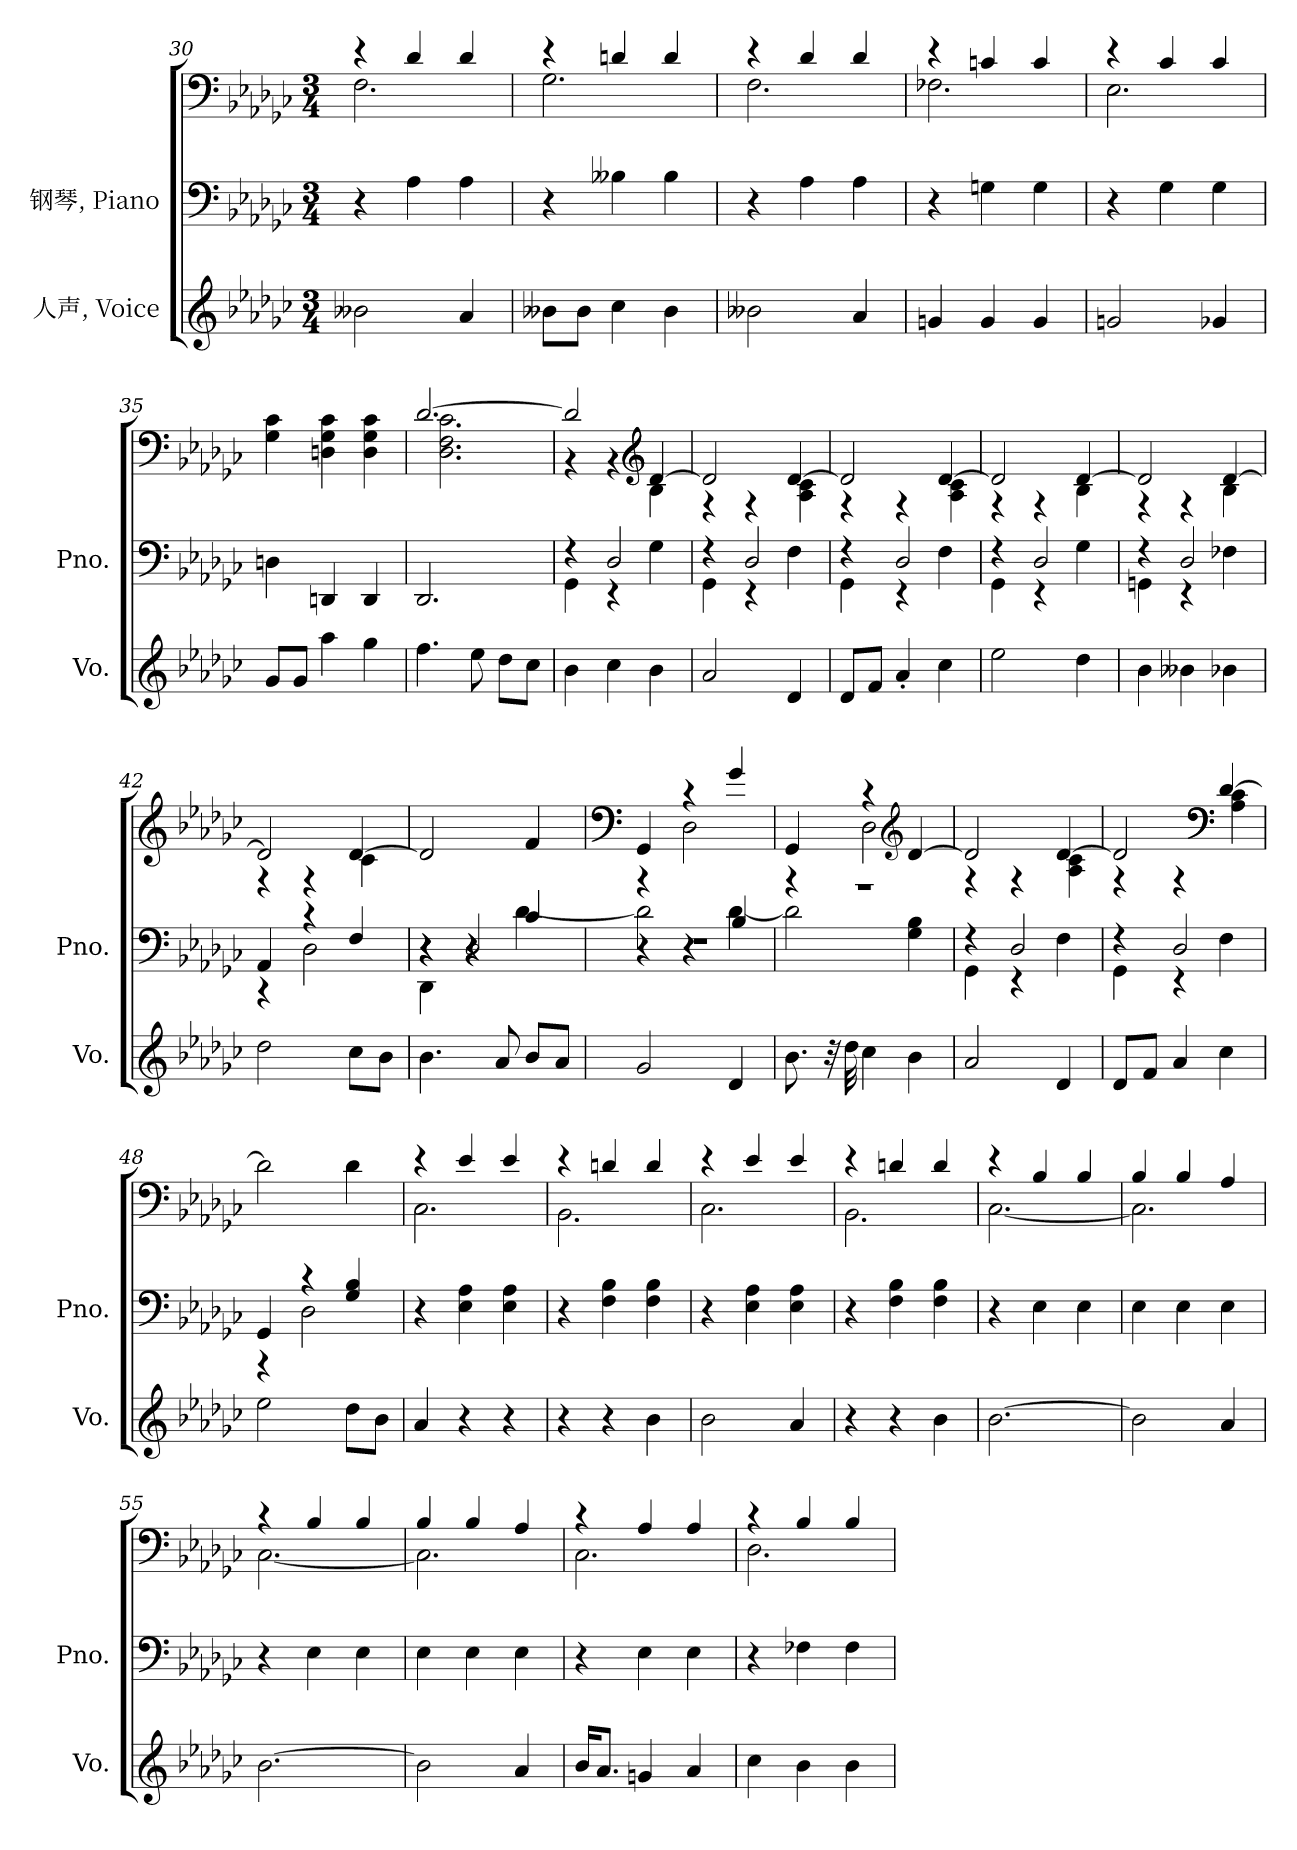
**kern	**kern	**kern
*part2	*part1	*part1
*staff3	*staff2	*staff1
*I"人声, Voice	*I"钢琴, Piano	*
*I'Vo.	*I'Pno.	*
*clefG2	*clefF4	*clefF4
*k[b-e-a-d-g-c-]	*k[b-e-a-d-g-c-]	*k[b-e-a-d-g-c-]
*M3/4	*M3/4	*M3/4
=30	=30	=30
*	*	*^
2b--X\	4r	4r	2.F\
.	4A-\	4d-/	.
4a-/	4A-\	4d-/	.
=31	=31	=31	=31
8b--X\L	4r	4r	2.G-\
8b--\J	.	.	.
4cc-\	4B--X\	4dn/	.
4b--\	4B--\	4d/	.
!!LO:LB:g=z	!!
=32	=32	=32	=32
2b--X\	4r	4r	2.F\
.	4A-\	4d-/	.
4a-/	4A-\	4d-/	.
=33	=33	=33	=33
4gn/	4r	4r	2.F-X\
4g/	4Gn\	4cn/	.
4g/	4G\	4c/	.
=34	=34	=34	=34
2gn/	4r	4r	2.E-\
.	4G-\	4c-/	.
4g-X/	4G-\	4c-/	.
*	*	*v	*v
=35	=35	=35
8g-/L	4Dn\	4G-\ 4c-\
8g-/J	.	.
4aa-\	4DDn/	4Dn\ 4G-\ 4c-\
4gg-\	4DD/	4D\ 4G-\ 4c-\
=36	=36	=36
*	*	*^
4.ff\	2.DD-/	[2.d-/	2.D-\ 2.F\ 2.c-\
8ee-\	.	.	.
8dd-\L	.	.	.
8cc-\J	.	.	.
=37	=37	=37	=37
*	*	*MM120	*
*	*^	*	*
4b-\	4r	4GG-\	2d-/]	4r
4cc-\	2D-/	4r	.	4r
*	*	*	*clefG2	*
4b-\	.	4G-\	[4d-/	4B-\
=38	=38	=38	=38	=38
2a-/	4r	4GG-\	2d-/]	4r
.	2D-/	4r	.	4r
4d-/	.	4F\	[4d-/	4A-\ 4c-\
!!LO:LB:g=z	!!
=39	=39	=39	=39	=39
8d-/L	4r	4GG-\	2d-/]	4r
8f/J	.	.	.	.
4a-'/	2D-/	4r	.	4r
4cc-\	.	4F\	[4d-/	4A-\ 4c-\
=40	=40	=40	=40	=40
2ee-\	4r	4GG-\	2d-/]	4r
.	2D-/	4r	.	4r
4dd-\	.	4G-\	[4d-/	4B-\
=41	=41	=41	=41	=41
4b-\	4r	4GGn\	2d-/]	4r
4b--X\	2D-/	4r	.	4r
4b-X\	.	4F-X\	[4d-/	4B-\
=42	=42	=42	=42	=42
2dd-\	4AA-/	4r	2d-/]	4r
.	4r	2D-\	.	4r
8cc-\L	4F/	.	[4d-/	4c-\
8b-\J	.	.	.	.
*	*	*	*v	*v
=43	=43	=43	=43
*	*	*^	*
4.b-\	4r	4DD-\	4r	2d-/]
.	4r	4r	2D-/	.
8a-/	.	.	.	.
8b-/L	4c-/	[4d-\	.	4f/
8a-/J	.	.	.	.
=44	=44	=44	=44	=44
*	*	*	*	*clefF4
*	*	*	*	*^
2g-/	2.r	2d-\]	4r	4GG-/	4r
.	.	.	4r	4r	2D-\
4d-/	.	[4d-\	4B-/	4g-/	.
*	*	*v	*v	*	*
!!LO:LB:g=z	!!
=45	=45	=45	=45	=45
8.b-\	2.r	2d-\]	4GG-/	4r
32r	.	.	.	.
32dd-\	.	.	.	.
4cc-\	.	.	4r	2D-\
*	*	*	*clefG2	*
4b-\	.	4G-\ 4B-\	[4d-/	.
=46	=46	=46	=46	=46
2a-/	4r	4GG-\	2d-/]	4r
.	2D-/	4r	.	4r
4d-/	.	4F\	[4d-/	4A-\ 4c-\
=47	=47	=47	=47	=47
8d-/L	4r	4GG-\	2d-/]	4r
8f/J	.	.	.	.
4a-/	2D-/	4r	.	4r
*	*	*	*clefF4	*
4cc-\	.	4F\	[4d-/	4A-\ 4c-\
*	*	*	*v	*v
=48	=48	=48	=48
2ee-\	4GG-/	4r	2d-\]
.	4r	2D-\	.
8dd-\L	4G-/ 4B-/	.	4d-\
8b-\J	.	.	.
*	*v	*v	*
=49	=49	=49
*	*	*^
4a-/	4r	4r	2.C-\
4r	4E-\ 4A-\	4e-/	.
4r	4E-\ 4A-\	4e-/	.
=50	=50	=50	=50
4r	4r	4r	2.BB-\
4r	4F\ 4B-\	4dn/	.
4b-\	4F\ 4B-\	4d/	.
!!LO:PB:g=z	!!
=51	=51	=51	=51
2b-\	4r	4r	2.C-\
.	4E-\ 4A-\	4e-/	.
4a-/	4E-\ 4A-\	4e-/	.
=52	=52	=52	=52
4r	4r	4r	2.BB-\
4r	4F\ 4B-\	4dn/	.
4b-\	4F\ 4B-\	4d/	.
=53	=53	=53	=53
[2.b-\	4r	4r	[2.C-\
.	4E-\	4B-/	.
.	4E-\	4B-/	.
=54	=54	=54	=54
2b-\]	4E-\	4B-/	2.C-\]
.	4E-\	4B-/	.
4a-/	4E-\	4A-/	.
=55	=55	=55	=55
[2.b-\	4r	4r	[2.C-\
*	*	*MM129	*
.	4E-\	4B-/	.
.	4E-\	4B-/	.
=56	=56	=56	=56
2b-\]	4E-\	4B-/	2.C-\]
.	4E-\	4B-/	.
4a-/	4E-\	4A-/	.
=57	=57	=57	=57
16b-/KL	4r	4r	2.C-\
8.a-/J	.	.	.
4gn/	4E-\	4A-/	.
4a-/	4E-\	4A-/	.
=58	=58	=58	=58
4cc-\	4r	4r	2.D-\
4b-\	4F-X\	4B-/	.
4b-\	4F-\	4B-/	.
*	*	*v	*v
=	=	=
*-	*-	*-
